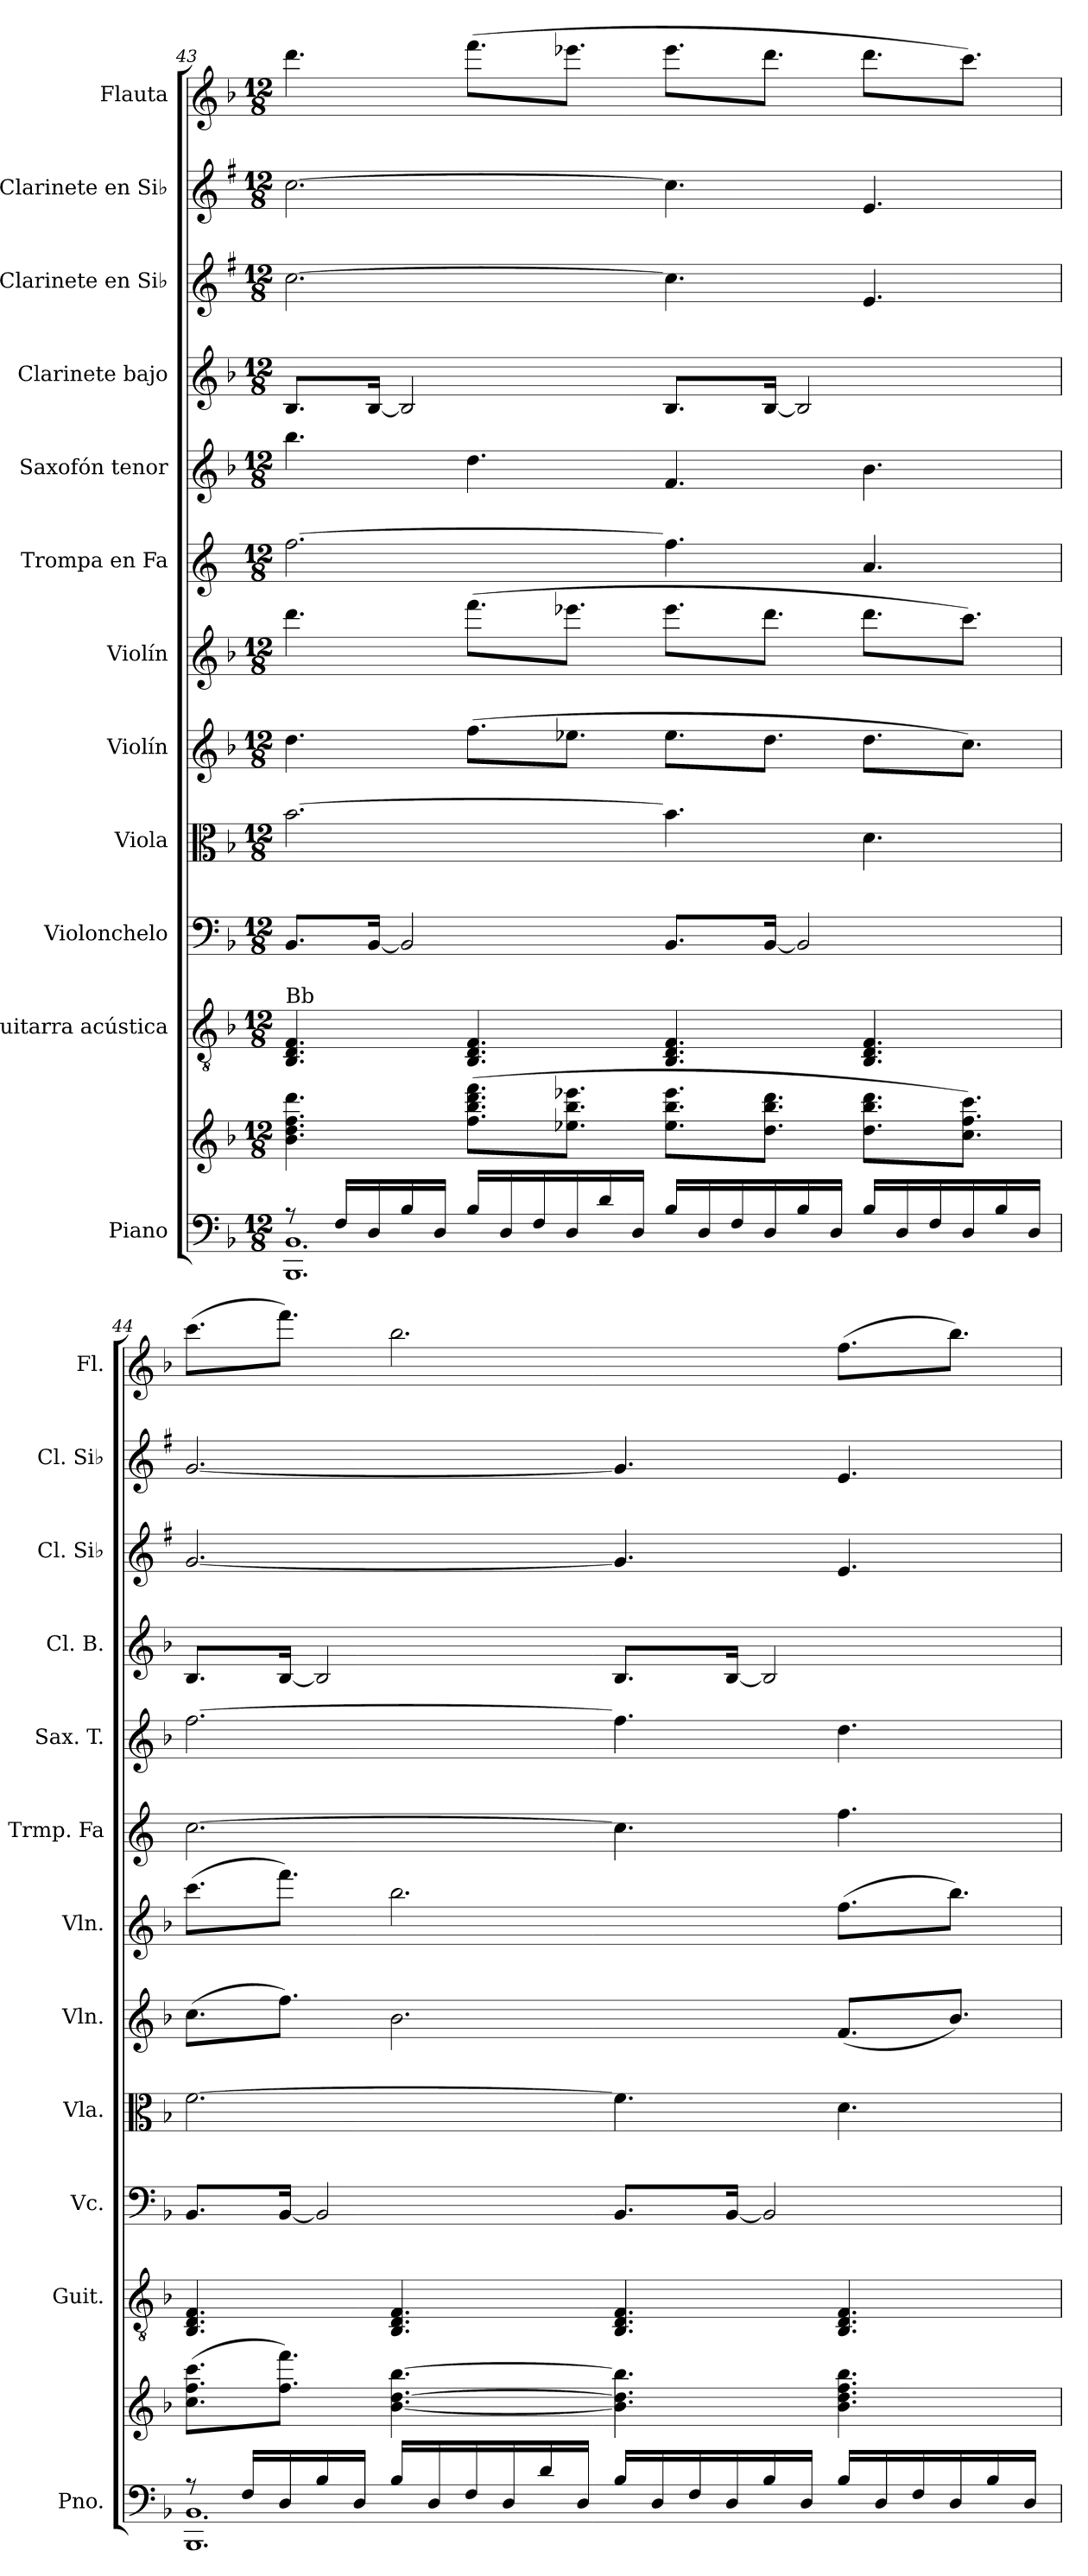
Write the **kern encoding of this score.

**kern	**kern	**kern	**kern	**kern	**kern	**kern	**kern	**kern	**kern	**kern	**kern	**kern
*part12	*part12	*part11	*part10	*part9	*part8	*part7	*part6	*part5	*part4	*part3	*part2	*part1
*staff13	*staff12	*staff11	*staff10	*staff9	*staff8	*staff7	*staff6	*staff5	*staff4	*staff3	*staff2	*staff1
*I"Piano	*	*I"Guitarra acústica	*I"Violonchelo	*I"Viola	*I"Violín	*I"Violín	*I"Trompa en Fa	*I"Saxofón tenor	*I"Clarinete bajo	*I"Clarinete en Si♭	*I"Clarinete en Si♭	*I"Flauta
*I'Pno.	*	*I'Guit.	*I'Vc.	*I'Vla.	*I'Vln.	*I'Vln.	*I'Trmp. Fa	*I'Sax. T.	*I'Cl. B.	*I'Cl. Si♭	*I'Cl. Si♭	*I'Fl.
!!LO:PB:g=z
*clefF4	*clefG2	*clefGv2	*clefF4	*clefC3	*clefG2	*clefG2	*clefG2	*clefG2	*clefG2	*clefG2	*clefG2	*clefG2
*	*	*	*	*	*	*	*ITrd4c7	*ITrd8c14	*ITrd8c14	*ITrd1c2	*ITrd1c2	*
*k[b-]	*k[b-]	*k[b-]	*k[b-]	*k[b-]	*k[b-]	*k[b-]	*k[b-]	*k[b-]	*k[b-]	*k[b-]	*k[b-]	*k[b-]
*M12/8	*M12/8	*M12/8	*M12/8	*M12/8	*M12/8	*M12/8	*M12/8	*M12/8	*M12/8	*M12/8	*M12/8	*M12/8
=43	=43	=43	=43	=43	=43	=43	=43	=43	=43	=43	=43	=43
*^	*	*	*	*	*	*	*	*	*	*	*	*
!	!	!	!LO:TX:a:t=Bb	!	!	!	!	!	!	!	!	!	!
8r	1.BBB- 1.BB-	4.b-\ 4.dd\ 4.ff\ 4.ddd\	4.BB-/ 4.D/ 4.F/	8.BB-/L	[2.b-\	4.dd\	4.ddd\	[2.b-\	4.b-\	8.BB-/L	[2.b-\	[2.b-\	4.ddd\
16F/LL	.	.	.	.	.	.	.	.	.	.	.	.	.
16D/	.	.	.	[16BB-/Jk	.	.	.	.	.	[16BB-/Jk	.	.	.
16B-/	.	.	.	2BB-/]	.	.	.	.	.	2BB-/]	.	.	.
16D/JJ	.	.	.	.	.	.	.	.	.	.	.	.	.
16B-/LL	.	(8.ff\ 8.bb-\ 8.ddd\ 8.fff\L	4.BB-/ 4.D/ 4.F/	.	.	(8.ff\L	(8.fff\L	.	4.d\	.	.	.	(8.fff\L
16D/	.	.	.	.	.	.	.	.	.	.	.	.	.
16F/	.	.	.	.	.	.	.	.	.	.	.	.	.
16D/	.	8.ee-X\ 8.bb-\ 8.eee-X\J	.	.	.	8.ee-X\J	8.eee-X\J	.	.	.	.	.	8.eee-X\J
16d/	.	.	.	.	.	.	.	.	.	.	.	.	.
16D/JJ	.	.	.	.	.	.	.	.	.	.	.	.	.
16B-/LL	.	8.ee-\ 8.bb-\ 8.eee-\L	4.BB-/ 4.D/ 4.F/	8.BB-/L	4.b-\]	8.ee-\L	8.eee-\L	4.b-\]	4.F/	8.BB-/L	4.b-\]	4.b-\]	8.eee-\L
16D/	.	.	.	.	.	.	.	.	.	.	.	.	.
16F/	.	.	.	.	.	.	.	.	.	.	.	.	.
16D/	.	8.dd\ 8.bb-\ 8.ddd\J	.	[16BB-/Jk	.	8.dd\J	8.ddd\J	.	.	[16BB-/Jk	.	.	8.ddd\J
16B-/	.	.	.	2BB-/]	.	.	.	.	.	2BB-/]	.	.	.
16D/JJ	.	.	.	.	.	.	.	.	.	.	.	.	.
16B-/LL	.	8.dd\ 8.bb-\ 8.ddd\L	4.BB-/ 4.D/ 4.F/	.	4.d\	8.dd\L	8.ddd\L	4.d/	4.B-\	.	4.d/	4.d/	8.ddd\L
16D/	.	.	.	.	.	.	.	.	.	.	.	.	.
16F/	.	.	.	.	.	.	.	.	.	.	.	.	.
16D/	.	8.cc\ 8.ff\ 8.ccc\J)	.	.	.	8.cc\J)	8.ccc\J)	.	.	.	.	.	8.ccc\J)
16B-/	.	.	.	.	.	.	.	.	.	.	.	.	.
16D/JJ	.	.	.	.	.	.	.	.	.	.	.	.	.
=44	=44	=44	=44	=44	=44	=44	=44	=44	=44	=44	=44	=44	=44
8r	1.BBB- 1.BB-	(8.cc\ 8.ff\ 8.ccc\L	4.BB-/ 4.D/ 4.F/	8.BB-/L	[2.f\	(8.cc\L	(8.ccc\L	[2.f\	[2.f\	8.BB-/L	[2.f/	[2.f/	(8.ccc\L
16F/LL	.	.	.	.	.	.	.	.	.	.	.	.	.
16D/	.	8.ff\ 8.fff\J)	.	[16BB-/Jk	.	8.ff\J)	8.fff\J)	.	.	[16BB-/Jk	.	.	8.fff\J)
16B-/	.	.	.	2BB-/]	.	.	.	.	.	2BB-/]	.	.	.
16D/JJ	.	.	.	.	.	.	.	.	.	.	.	.	.
16B-/LL	.	[4.b-\ [4.dd\ [4.bb-\	4.BB-/ 4.D/ 4.F/	.	.	2.b-\	2.bb-\	.	.	.	.	.	2.bb-\
16D/	.	.	.	.	.	.	.	.	.	.	.	.	.
16F/	.	.	.	.	.	.	.	.	.	.	.	.	.
16D/	.	.	.	.	.	.	.	.	.	.	.	.	.
16d/	.	.	.	.	.	.	.	.	.	.	.	.	.
16D/JJ	.	.	.	.	.	.	.	.	.	.	.	.	.
16B-/LL	.	4.b-\] 4.dd\] 4.bb-\]	4.BB-/ 4.D/ 4.F/	8.BB-/L	4.f\]	.	.	4.f\]	4.f\]	8.BB-/L	4.f/]	4.f/]	.
16D/	.	.	.	.	.	.	.	.	.	.	.	.	.
16F/	.	.	.	.	.	.	.	.	.	.	.	.	.
16D/	.	.	.	[16BB-/Jk	.	.	.	.	.	[16BB-/Jk	.	.	.
16B-/	.	.	.	2BB-/]	.	.	.	.	.	2BB-/]	.	.	.
16D/JJ	.	.	.	.	.	.	.	.	.	.	.	.	.
16B-/LL	.	4.b-\ 4.dd\ 4.ff\ 4.bb-\	4.BB-/ 4.D/ 4.F/	.	4.d\	(8.f/L	(8.ff\L	4.b-\	4.d\	.	4.d/	4.d/	(8.ff\L
16D/	.	.	.	.	.	.	.	.	.	.	.	.	.
16F/	.	.	.	.	.	.	.	.	.	.	.	.	.
16D/	.	.	.	.	.	8.b-/J)	8.bb-\J)	.	.	.	.	.	8.bb-\J)
16B-/	.	.	.	.	.	.	.	.	.	.	.	.	.
16D/JJ	.	.	.	.	.	.	.	.	.	.	.	.	.
*v	*v	*	*	*	*	*	*	*	*	*	*	*	*
=	=	=	=	=	=	=	=	=	=	=	=	=
*-	*-	*-	*-	*-	*-	*-	*-	*-	*-	*-	*-	*-
